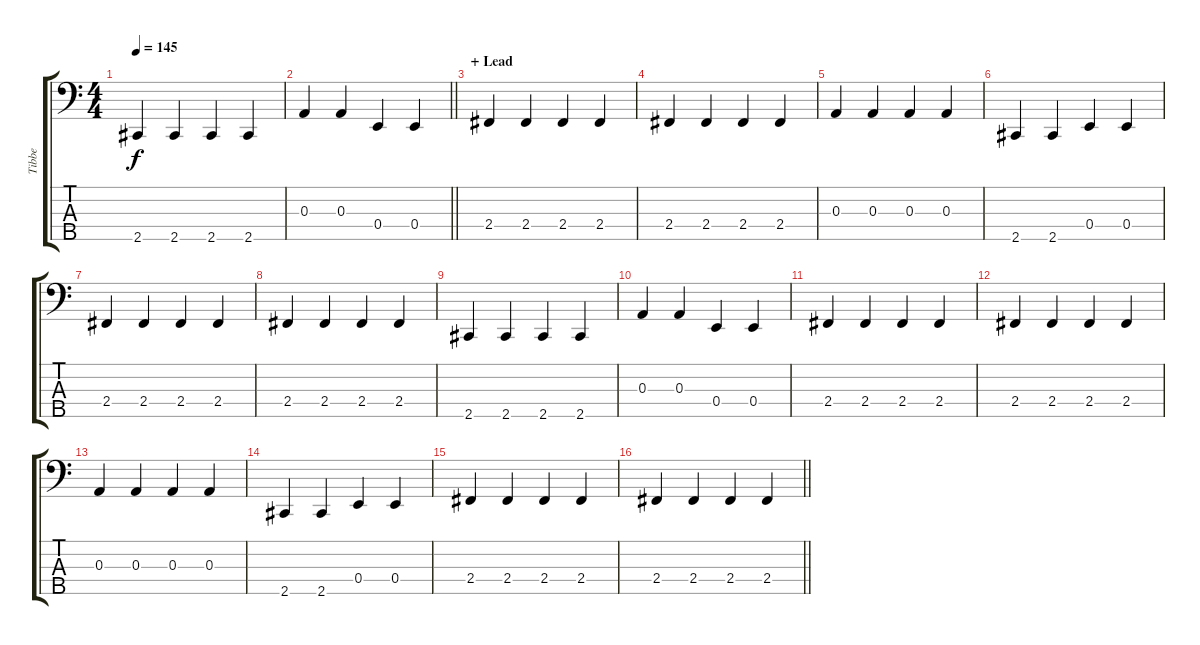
\track ("Tibbe" "Tibbe") {instrument electricbassfinger}
\staff {score tabs}
\tuning (G2 D2 A1 E1 B0) {hide}
\ts (4 4)
\tempo 145
\clef f4
\ks c
2.5.4{dy f} 2.5.4 2.5.4 2.5.4 |
\barLineRight lightlight
0.3.4 0.3.4 0.4.4 0.4.4 |
\section ("" "+ Lead")
2.4.4 2.4.4 2.4.4 2.4.4 |
2.4.4 2.4.4 2.4.4 2.4.4 |
0.3.4 0.3.4 0.3.4 0.3.4 |
2.5.4 2.5.4 0.4.4 0.4.4 |
2.4.4 2.4.4 2.4.4 2.4.4 |
2.4.4 2.4.4 2.4.4 2.4.4 |
2.5.4 2.5.4 2.5.4 2.5.4 |
0.3.4 0.3.4 0.4.4 0.4.4 |
2.4.4 2.4.4 2.4.4 2.4.4 |
2.4.4 2.4.4 2.4.4 2.4.4 |
0.3.4 0.3.4 0.3.4 0.3.4 |
2.5.4 2.5.4 0.4.4 0.4.4 |
2.4.4 2.4.4 2.4.4 2.4.4 |
\barLineRight lightlight
2.4.4 2.4.4 2.4.4 2.4.4
